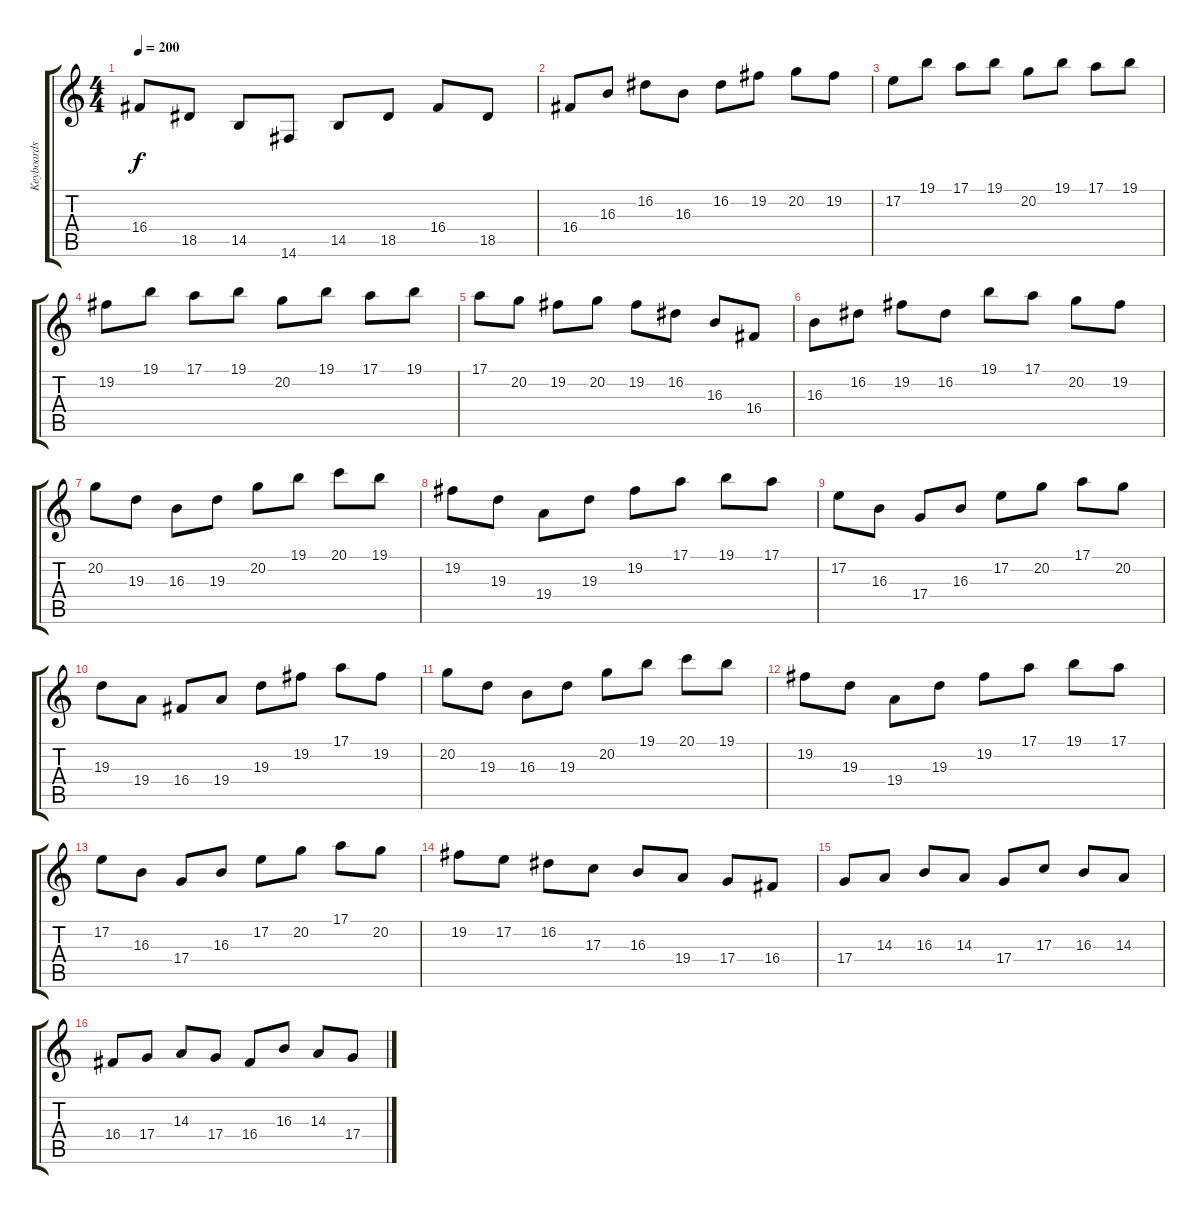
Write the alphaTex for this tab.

\track ("Keyboards 1" "Keyboards ") {instrument musicbox}
\staff {score tabs}
\tuning (E4 B3 G3 D3 A2 E2) {hide}
\ts (4 4)
\tempo 200
\clef g2
\ks c
16.4.8{dy f} 18.5.8 14.5.8 14.6.8 14.5.8 18.5.8 16.4.8 18.5.8 |
16.4.8 16.3.8 16.2.8 16.3.8 16.2.8 19.2.8 20.2.8 19.2.8 |
17.2.8 19.1.8 17.1.8 19.1.8 20.2.8 19.1.8 17.1.8 19.1.8 |
19.2.8 19.1.8 17.1.8 19.1.8 20.2.8 19.1.8 17.1.8 19.1.8 |
17.1.8 20.2.8 19.2.8 20.2.8 19.2.8 16.2.8 16.3.8 16.4.8 |
16.3.8 16.2.8 19.2.8 16.2.8 19.1.8 17.1.8 20.2.8 19.2.8 |
20.2.8 19.3.8 16.3.8 19.3.8 20.2.8 19.1.8 20.1.8 19.1.8 |
19.2.8 19.3.8 19.4.8 19.3.8 19.2.8 17.1.8 19.1.8 17.1.8 |
17.2.8 16.3.8 17.4.8 16.3.8 17.2.8 20.2.8 17.1.8 20.2.8 |
19.3.8 19.4.8 16.4.8 19.4.8 19.3.8 19.2.8 17.1.8 19.2.8 |
20.2.8 19.3.8 16.3.8 19.3.8 20.2.8 19.1.8 20.1.8 19.1.8 |
19.2.8 19.3.8 19.4.8 19.3.8 19.2.8 17.1.8 19.1.8 17.1.8 |
17.2.8 16.3.8 17.4.8 16.3.8 17.2.8 20.2.8 17.1.8 20.2.8 |
19.2.8 17.2.8 16.2.8 17.3.8 16.3.8 19.4.8 17.4.8 16.4.8 |
17.4.8 14.3.8 16.3.8 14.3.8 17.4.8 17.3.8 16.3.8 14.3.8 |
16.4.8 17.4.8 14.3.8 17.4.8 16.4.8 16.3.8 14.3.8 17.4.8
